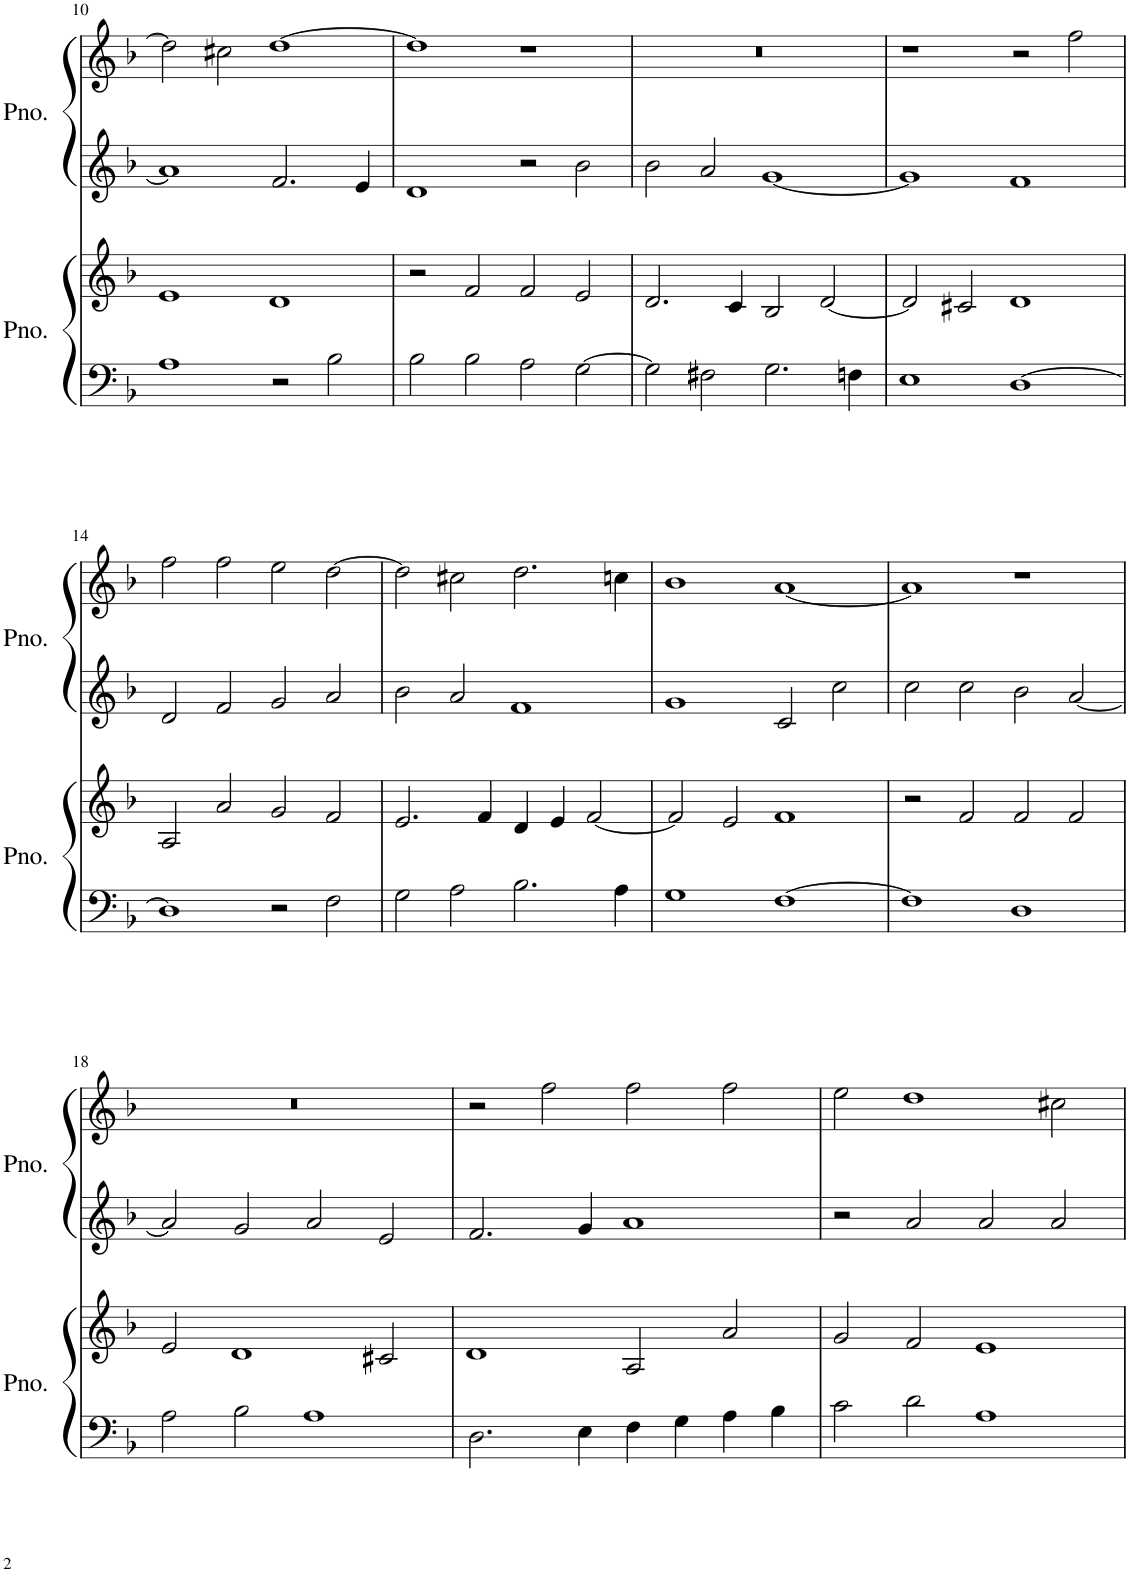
**kern	**kern	**kern	**kern
*part2	*part2	*part1	*part1
*staff4	*staff3	*staff2	*staff1
*I"Piano	*	*I"Piano	*
*I'Pno.	*	*I'Pno.	*
!!LO:PB:g=z
*clefF4	*clefG2	*clefG2	*clefG2
*k[b-]	*k[b-]	*k[b-]	*k[b-]
*M4/2	*M4/2	*M4/2	*M4/2
=10	=10	=10	=10
1A	1e	1a]	2dd\]
.	.	.	2cc#X\
2r	1d	2.f/	[1dd
2B-\	.	.	.
.	.	4e/	.
=11	=11	=11	=11
2B-\	2r	1d	1dd]
2B-\	2f/	.	.
2A\	2f/	2r	1r
[2G\	2e/	2b-\	.
=12	=12	=12	=12
2G\]	2.d/	2b-\	0r
2F#X\	.	2a/	.
.	4c/	.	.
2.G\	2B-/	[1g	.
.	[2d/	.	.
4Fn\	.	.	.
=13	=13	=13	=13
1E	2d/]	1g]	1r
.	2c#X/	.	.
[1D	1d	1f	2r
.	.	.	2ff\
!!LO:LB:g=z
=14	=14	=14	=14
1D]	2A/	2d/	2ff\
.	2a/	2f/	2ff\
2r	2g/	2g/	2ee\
2F\	2f/	2a/	[2dd\
=15	=15	=15	=15
2G\	2.e/	2b-\	2dd\]
2A\	.	2a/	2cc#X\
.	4f/	.	.
2.B-\	4d/	1f	2.dd\
.	4e/	.	.
.	[2f/	.	.
4A\	.	.	4ccn\
=16	=16	=16	=16
1G	2f/]	1g	1b-
.	2e/	.	.
[1F	1f	2c/	[1a
.	.	2cc\	.
=17	=17	=17	=17
1F]	2r	2cc\	1a]
.	2f/	2cc\	.
1D	2f/	2b-\	1r
.	2f/	[2a/	.
!!LO:LB:g=z
=18	=18	=18	=18
2A\	2e/	2a/]	0r
2B-\	1d	2g/	.
1A	.	2a/	.
.	2c#X/	2e/	.
=19	=19	=19	=19
2.D\	1d	2.f/	2r
.	.	.	2ff\
4E\	.	4g/	.
4F\	2A/	1a	2ff\
4G\	.	.	.
4A\	2a/	.	2ff\
4B-\	.	.	.
=20	=20	=20	=20
2c\	2g/	2r	2ee\
2d\	2f/	2a/	1dd
1A	1e	2a/	.
.	.	2a/	2cc#X\
=	=	=	=
*-	*-	*-	*-
